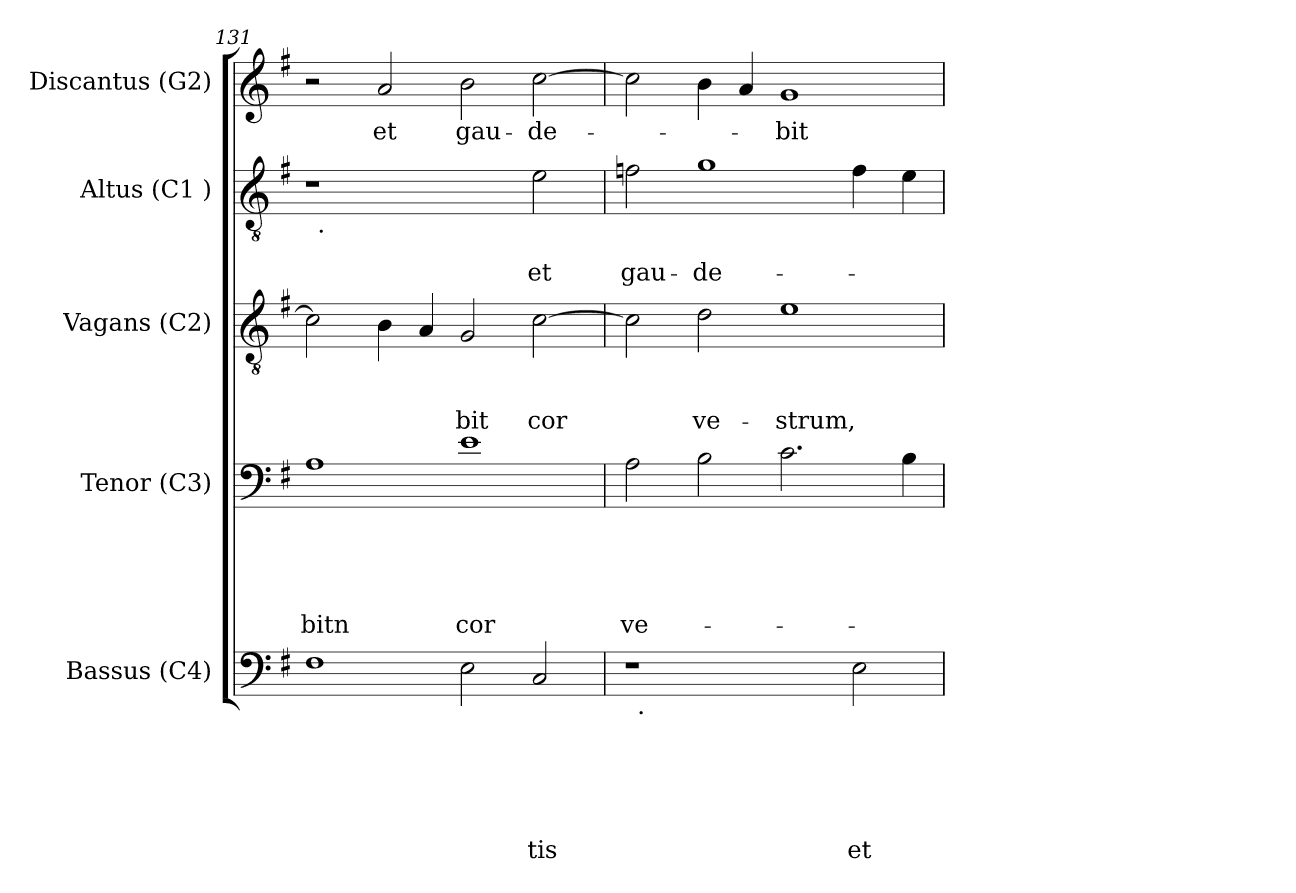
**kern	**text	**text	**text	**text	**text	**text	**kern	**text	**text	**text	**text	**text	**kern	**text	**text	**text	**kern	**text	**text	**kern	**text
*part5	*part5	*part5	*part5	*part5	*part5	*part5	*part4	*part4	*part4	*part4	*part4	*part4	*part3	*part3	*part3	*part3	*part2	*part2	*part2	*part1	*part1
*staff5	*staff5	*staff5	*staff5	*staff5	*staff5	*staff5	*staff4	*staff4	*staff4	*staff4	*staff4	*staff4	*staff3	*staff3	*staff3	*staff3	*staff2	*staff2	*staff2	*staff1	*staff1
*I"Bassus (C4)	*	*	*	*	*	*	*I"Tenor (C3)	*	*	*	*	*	*I"Vagans (C2)	*	*	*	*I"Altus (C1 )	*	*	*I"Discantus (G2)	*
*I'B.	*	*	*	*	*	*	*I'T.	*	*	*	*	*	*I'V.	*	*	*	*I'A.	*	*	*I'D.	*
*clefF4	*	*	*	*	*	*	*clefF4	*	*	*	*	*	*clefGv2	*	*	*	*clefGv2	*	*	*clefG2	*
*k[f#]	*	*	*	*	*	*	*k[f#]	*	*	*	*	*	*k[f#]	*	*	*	*k[f#]	*	*	*k[f#]	*
*G:	*	*	*	*	*	*	*G:	*	*	*	*	*	*G:	*	*	*	*G:	*	*	*G:	*
=131	=131	=131	=131	=131	=131	=131	=131	=131	=131	=131	=131	=131	=131	=131	=131	=131	=131	=131	=131	=131	=131
!	!	!	!	!	!	!	!	!	!	!	!	!LO:LY:b:rj	!	!	!	!	!	!	!	!	!
*	*	*	*	*	*	*	*	*	*	*	*	*	*	*	*	*	*^	*	*	*	*
1F#	.	.	.	.	.	.	1A	.	.	.	.	-bitn	2c\]	.	.	.	1r	32ryy	.	.	2r	.
!	!	!	!	!	!	!	!	!	!	!	!	!	!	!	!	!	!	!LO:TX:b:t=.	!	!	!	!
.	.	.	.	.	.	.	.	.	.	.	.	.	.	.	.	.	.	1ryy	.	.	.	.
!	!	!	!	!	!	!	!	!	!	!	!	!	!	!	!	!	!	!	!	!	!	!LO:LY:b
.	.	.	.	.	.	.	.	.	.	.	.	.	4B\	.	.	.	.	.	.	.	2a/	et
.	.	.	.	.	.	.	.	.	.	.	.	.	4A/	.	.	.	.	.	.	.	.	.
!	!	!	!	!	!	!	!	!	!	!	!	!LO:LY:b	!	!	!	!LO:LY:b	!	!	!	!	!	!LO:LY:b
2E\	.	.	.	.	.	.	1e	.	.	.	.	cor	2G/	.	.	-bit	2ryy	.	.	.	2b\	gau-
.	.	.	.	.	.	.	.	.	.	.	.	.	.	.	.	.	.	2ryy	.	.	.	.
!	!	!	!	!	!	!LO:LY:b	!	!	!	!	!	!	!	!	!	!LO:LY:b	!	!	!	!LO:LY:b	!	!LO:LY:b
2C/	.	.	.	.	.	-tis	.	.	.	.	.	.	[<2c\	.	.	cor	2e\	.	.	et	[<2cc\	-de-
.	.	.	.	.	.	.	.	.	.	.	.	.	.	.	.	.	.	4...ryy	.	.	.	.
!!LO:LB:g=z
=132	=132	=132	=132	=132	=132	=132	=132	=132	=132	=132	=132	=132	=132	=132	=132	=132	=132	=132	=132	=132	=132	=132
!	!	!	!	!	!	!	!	!	!	!	!	!LO:LY:b	!	!	!	!	!	!	!	!LO:LY:b	!	!
*^	*	*	*	*	*	*	*	*	*	*	*	*	*	*	*	*	*v	*v	*	*	*	*
1r	32ryy	.	.	.	.	.	.	2A\	.	.	.	.	ve-	2c\]	.	.	.	2f\	.	gau-	2cc\]	.
!	!LO:TX:b:t=.	!	!	!	!	!	!	!	!	!	!	!	!	!	!	!	!	!	!	!	!	!
.	1ryy	.	.	.	.	.	.	.	.	.	.	.	.	.	.	.	.	.	.	.	.	.
!	!	!	!	!	!	!	!	!	!	!	!	!	!	!	!	!	!LO:LY:b	!	!	!LO:LY:b	!	!
.	.	.	.	.	.	.	.	2B\	.	.	.	.	.	2d\	.	.	ve-	1g	.	-de-	4b\	.
.	.	.	.	.	.	.	.	.	.	.	.	.	.	.	.	.	.	.	.	.	4a/	.
!	!	!	!	!	!	!	!	!	!	!	!	!	!	!	!	!	!LO:LY:b	!	!	!	!	!LO:LY:b
2ryy	.	.	.	.	.	.	.	2.c\	.	.	.	.	.	1e	.	.	-strum,	.	.	.	1g	-bit
.	2ryy	.	.	.	.	.	.	.	.	.	.	.	.	.	.	.	.	.	.	.	.	.
!	!	!	!	!	!	!	!LO:LY:b	!	!	!	!	!	!	!	!	!	!	!	!	!	!	!
2E\	.	.	.	.	.	.	et	.	.	.	.	.	.	.	.	.	.	4f\	.	.	.	.
.	4...ryy	.	.	.	.	.	.	.	.	.	.	.	.	.	.	.	.	.	.	.	.	.
.	.	.	.	.	.	.	.	4B\	.	.	.	.	.	.	.	.	.	4e\	.	.	.	.
*v	*v	*	*	*	*	*	*	*	*	*	*	*	*	*	*	*	*	*	*	*	*	*
=	=	=	=	=	=	=	=	=	=	=	=	=	=	=	=	=	=	=	=	=	=
*-	*-	*-	*-	*-	*-	*-	*-	*-	*-	*-	*-	*-	*-	*-	*-	*-	*-	*-	*-	*-	*-
